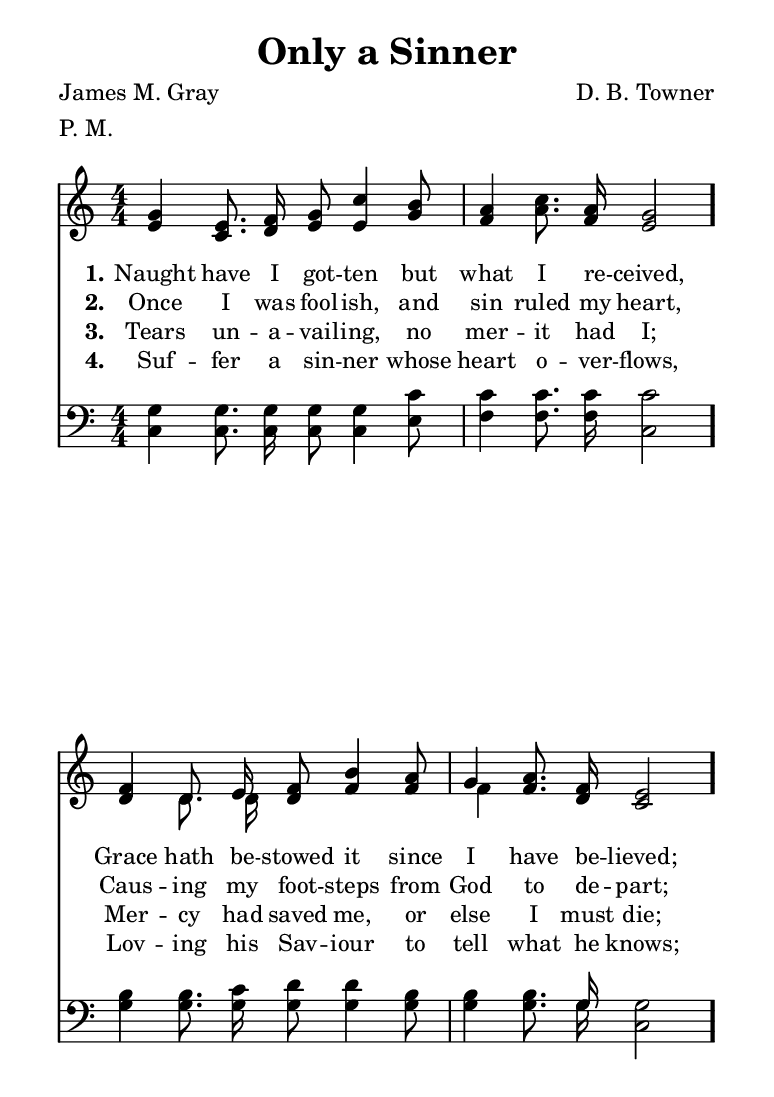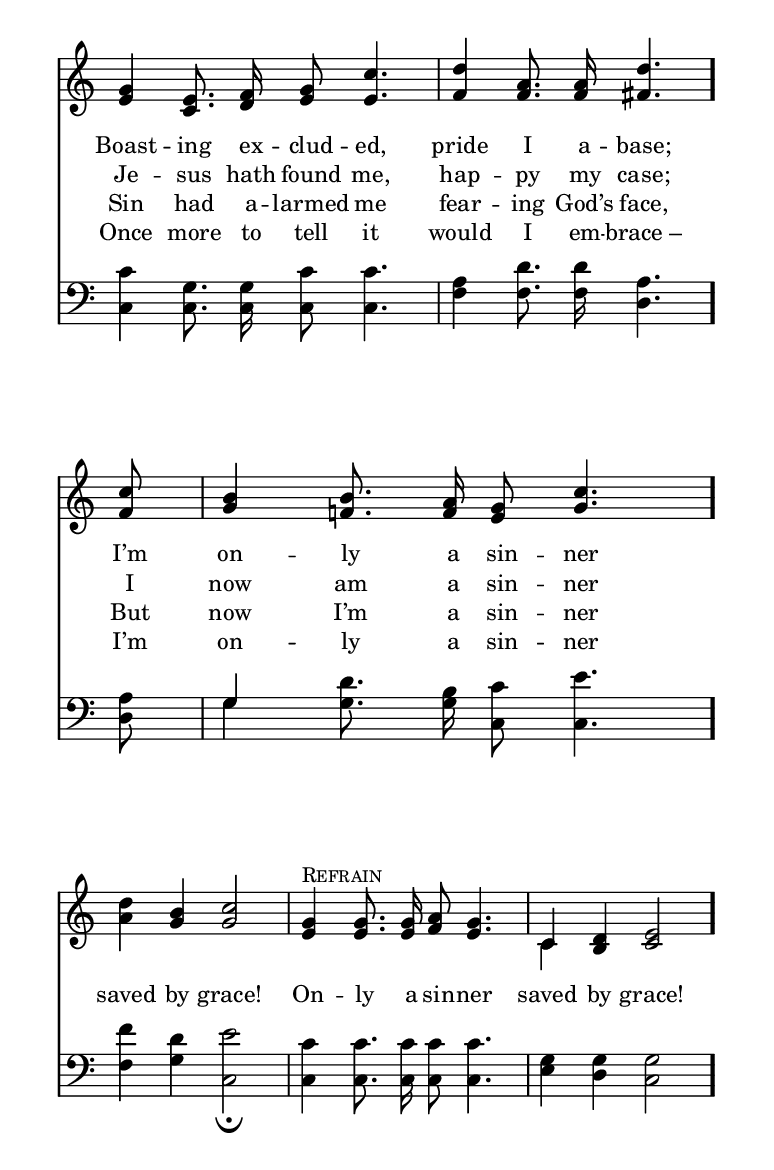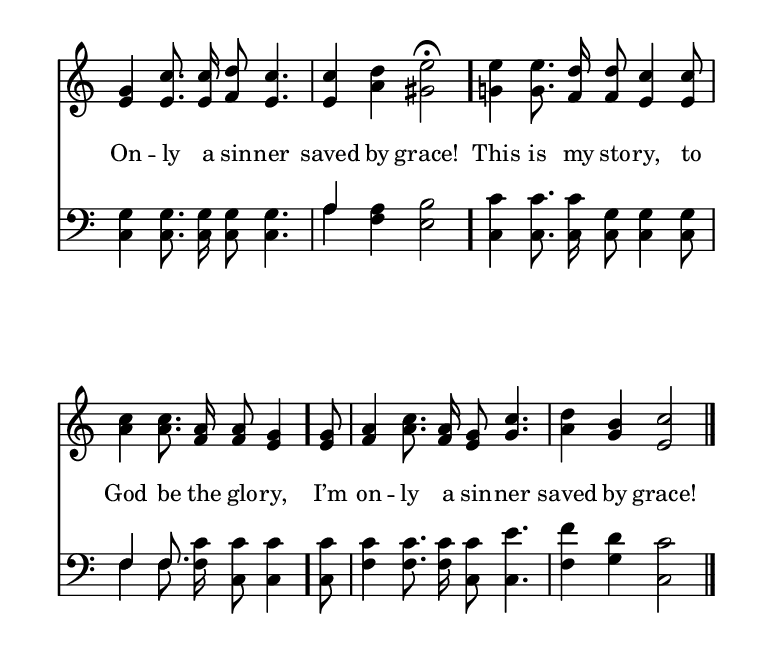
\include "common/global.ily"
\paper {
  \include "common/paper.ily"
}

\header{
  %gospel
  hymnnumber = "112"
  title = "Only a Sinner"
  tunename = ""
  meter = "P. M."
  poet = "James M. Gray"
  composer = "D. B. Towner" % Daniel B. Towner
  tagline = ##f
}

% for fermata in MIDI
ta = { \tempo 4=80 }
tb = { \tempo 4=40 }

patternAA = { c4 c8. c16 c8 c4 c8 | c4 c8. c16 c2 }
patternAB = { c4 c8. c16 c8 c4 c8 | c4 c8. c16 c8 c4 }

patternBA = { c4 c8. c16 c8 c4. | c4 c8. c16 c4. }

patternCA = { c8 | c4 c8. c16 c8 c4. | c4 c4 c2 }

patternDA = { c4 c8. c16 c8 c4. | c4 c4 c2 }

global = {
  \include "common/overrides.ily"
  \override Staff.TimeSignature.style = #'numbered
  \time 4/4
  \override Score.MetronomeMark.transparent = ##t % hide all fermata changes too
  \ta
  \key c \major
  \autoBeamOff
}

notesSoprano = {
\global
\relative c'' {

  \changePitch \patternAA { g e f g c b | a c a g }
  \changePitch \patternAA { f d e f b a | g a f e }
  \changePitch \patternBA { g e f g c | d a a d }
  \changePitch \patternCA { c | b b a g c | d b c }

  << s^\markup { \small \caps "Refrain" }
  \changePitch \patternDA { g g g a g | c, d e } >>
  \changePitch \patternDA { g c c d c | c d \tb e \fermata \ta }
  \changePitch \patternAB { e e d d c c | c c a a g }
  \changePitch \patternCA { g | a c a g c | d b c }

  \bar "|."

}
}

notesAlto = {
\global
\relative e' {

  \changePitch \patternAA { e c d e e g | f a f e }
  \changePitch \patternAA { d d d d f f | f f d c }
  \changePitch \patternBA { e c d e e | f f f fis }
  \changePitch \patternCA { fis | g f! f e g | a g g }

  \changePitch \patternDA { e e e f e | c b c }
  \changePitch \patternDA { e e e f e | e a gis }
  \changePitch \patternAB { g! g f f e e | a a f f e }
  \changePitch \patternCA { e | f a f e g | a g e }

}
}

notesTenor = {
\global
\relative a {

  \changePitch \patternAA { g g g g g c | c c c c }
  \changePitch \patternAA { b b c d d b | b b g g }
  \changePitch \patternBA { c g g c c | a d d a }
  \changePitch \patternCA { a | g d' b c e | f d e }

  \changePitch \patternDA { c c c c c | g g g }
  \changePitch \patternDA { g g g g g | a a b }
  \changePitch \patternAB { c c c g g g | f f c' c c }
  \changePitch \patternCA { c | c c c c e | f d c }

}
}

notesBass = {
\global
\relative f {

  \changePitch \patternAA { c c c c c e | f f f c }
  \changePitch \patternAA { g' g g g g g | g g g c, }
  \changePitch \patternBA { c c c c c | f f f d }
  \changePitch \patternCA { d | g g g c, c | f g c,_\fermata }

  \changePitch \patternDA { c c c c c | e d c }
  \changePitch \patternDA { c c c c c | a' f e }
  \changePitch \patternAB { c c c c c c | f f f c c }
  \changePitch \patternCA { c | f f f c c | f g c, }

}
}

Refrain = \lyricmode {

On -- ly a sin -- ner saved by grace! \bar "."
On -- ly a sin -- ner saved by grace! \bar "."
This is my sto -- ry, to God be the glo -- ry, \bar "."
I’m on -- ly a sin -- ner saved by grace! \bar "."

}

wordsA = \lyricmode {
\set stanza = "1."

Naught have I got -- ten but what I re -- ceived, \bar "."
Grace hath be -- stowed it since I have be -- lieved; \bar "."
Boast -- ing ex -- clud -- ed, pride I a -- base; \bar "."
% explicit break is desired in eogsized and letter
I’m on -- ly a sin -- ner \break \bar "." %LYRICS saved by grace!

}

wordsB = \lyricmode {
\set stanza = "2."

Once I was fool -- ish, and sin ruled my heart,
Caus -- ing my foot -- steps from God to de -- part;
Je -- sus hath found me, hap -- py my case;
I now am a sin -- ner saved by grace!

\Refrain

}

wordsC = \lyricmode {
\set stanza = "3."

Tears un -- a -- vail -- ing, no mer -- it had I;
Mer -- cy had saved me, or else I must die;
Sin had a -- larmed me fear -- ing God’s face,
But now I’m a sin -- ner %LYRICS saved by grace!

}

wordsD = \lyricmode {
\set stanza = "4."

Suf -- fer a sin -- ner whose heart o -- ver -- flows,
Lov -- ing his Sav -- iour to tell what he knows;
Once more to tell it would I em -- brace_–
I’m on -- ly a sin -- ner %LYRICS saved by grace!

}

\score {
  \context ChoirStaff <<
    \context Staff = upper <<
      \set Staff.autoBeaming = ##f
      \set ChoirStaff.systemStartDelimiter = #'SystemStartBar
      \set ChoirStaff.printPartCombineTexts = ##f
      \partcombine #'(2 . 9) \notesSoprano \notesAlto
      \context NullVoice = sopranos { \voiceOne << \notesSoprano >> }
      \context Lyrics = one   \lyricsto sopranos \wordsA
      \context Lyrics = two   \lyricsto sopranos \wordsB
      \context Lyrics = three \lyricsto sopranos \wordsC
      \context Lyrics = four  \lyricsto sopranos \wordsD
    >>
    \context Staff = men <<
      \set Staff.autoBeaming = ##f
      \clef bass
      \set ChoirStaff.printPartCombineTexts = ##f
      \partcombine #'(2 . 9) \notesTenor \notesBass
    >>
  >>
  \layout {
    \context { \Voice \remove "Forbid_line_break_engraver" }
    \include "common/layout.ily"
  }
  \midi{
    \include "common/midi.ily"
  }
}

\version "2.19.49"  % necessary for upgrading to future LilyPond versions.

% vi:set et ts=2 sw=2 ai nocindent syntax=lilypond:
